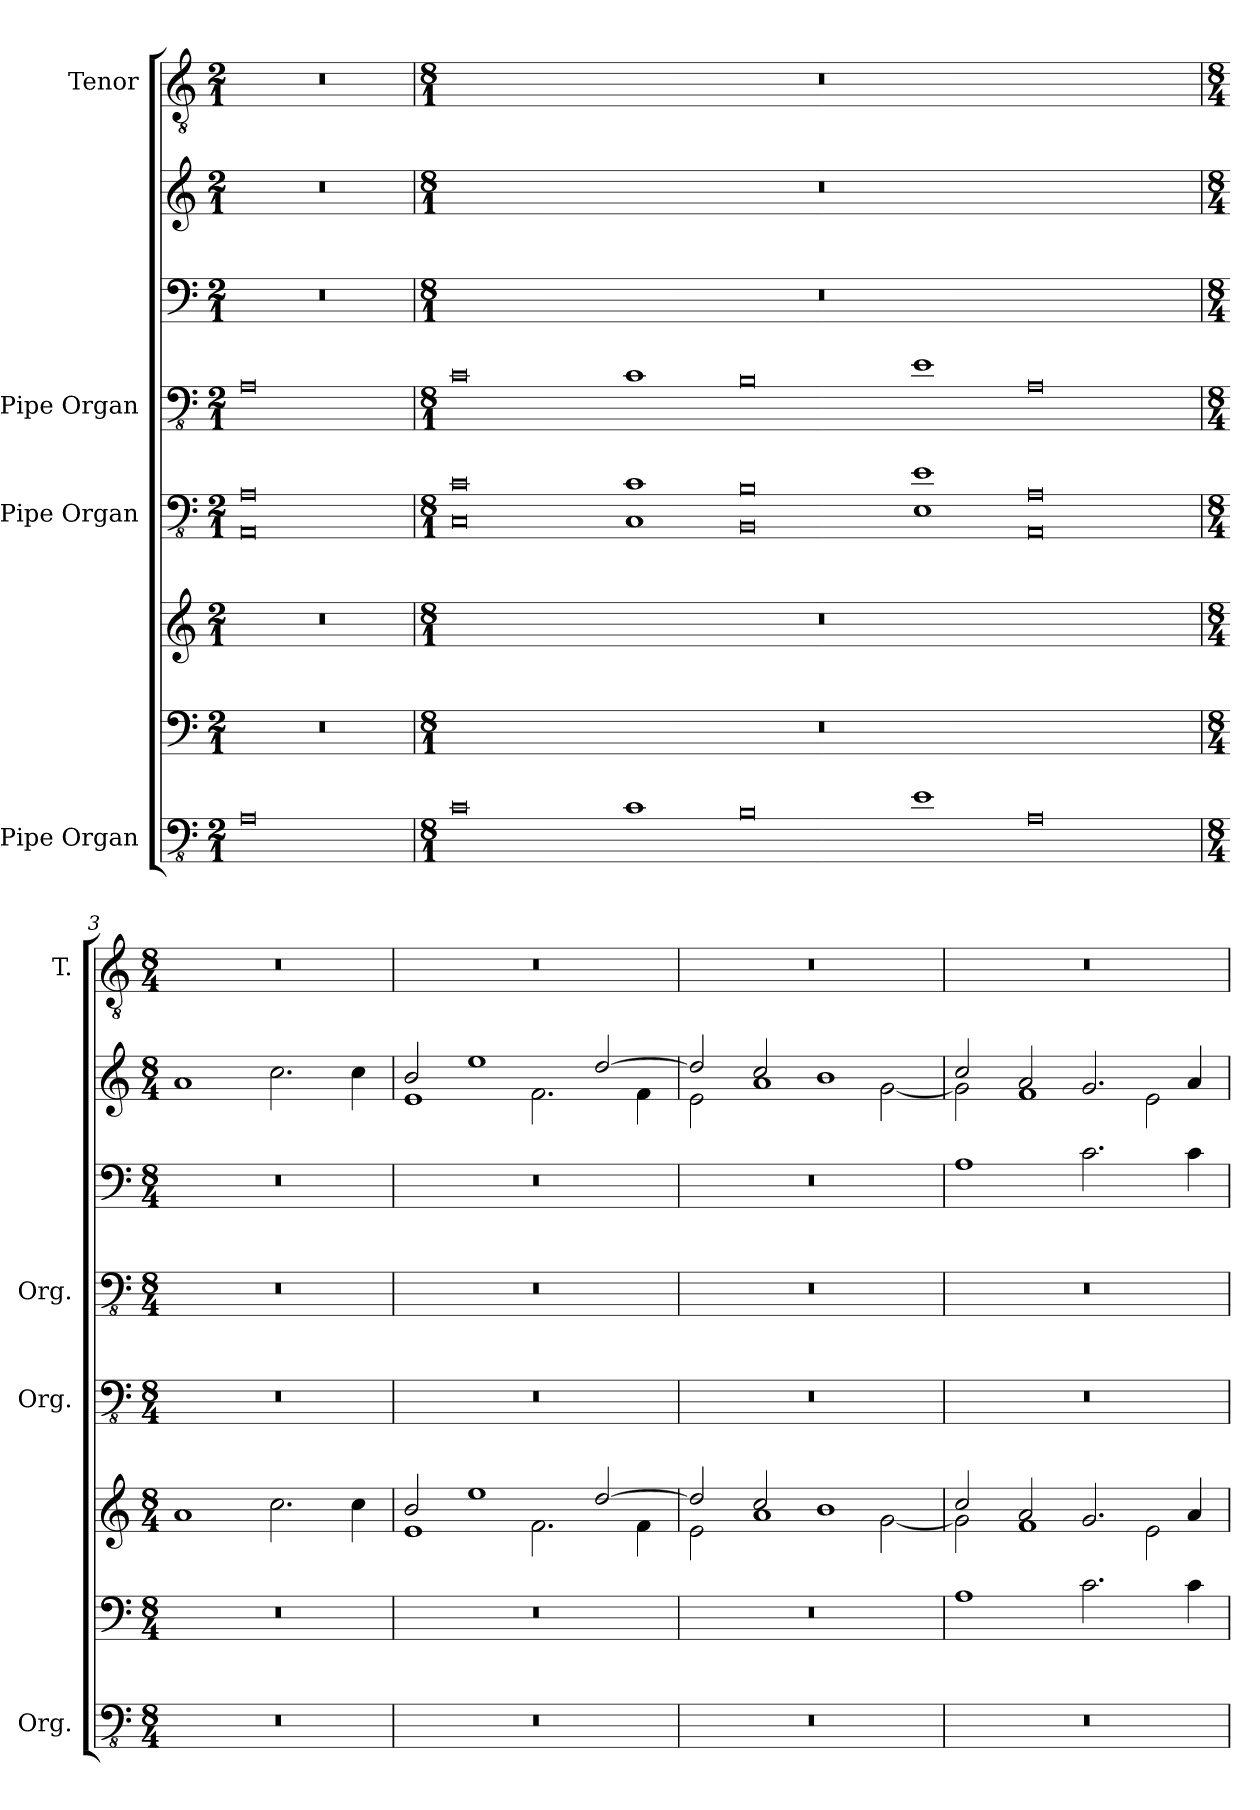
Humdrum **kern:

**kern	**kern	**kern	**kern	**kern	**kern	**kern	**kern
*part4	*part4	*part4	*part3	*part2	*part2	*part2	*part1
*staff8	*staff7	*staff6	*staff5	*staff4	*staff3	*staff2	*staff1
*I"Pipe Organ	*	*	*I"Pipe Organ	*I"Pipe Organ	*	*	*I"Tenor
*I'Org.	*	*	*I'Org.	*I'Org.	*	*	*I'T.
*clefFv4	*clefF4	*clefG2	*clefFv4	*clefFv4	*clefF4	*clefG2	*clefGv2
*k[]	*k[]	*k[]	*k[]	*k[]	*k[]	*k[]	*k[]
*M2/1	*M2/1	*M2/1	*M2/1	*M2/1	*M2/1	*M2/1	*M2/1
*MM240	*MM240	*MM240	*MM240	*MM240	*MM240	*MM240	*MM240
=1	=1	=1	=1	=1	=1	=1	=1
0AAAyy 0AA	0r	0r	0AAA 0AA	0AA	0r	0r	0r
=2	=2	=2	=2	=2	=2	=2	=2
*M8/1	*M8/1	*M8/1	*M8/1	*M8/1	*M8/1	*M8/1	*M8/1
*	*	*	*	*	*	*	*MM360
0CCyy 0C	000r	000r	0CC 0C	0C	000r	000r	000r
1CCyy 1C	.	.	1CC 1C	1C	.	.	.
0BBByy 0BB	.	.	0BBB 0BB	0BB	.	.	.
1EEyy 1E	.	.	1EE 1E	1E	.	.	.
0AAAyyZ 0AAZ	.	.	0AAAZ 0AAZ	0AAZ	.	.	.
=3	=3	=3	=3	=3	=3	=3	=3
*M8/4	*M8/4	*M8/4	*M8/4	*M8/4	*M8/4	*M8/4	*M8/4
*	*	*	*	*	*	*	*MM120
0r	0r	1a	0r	0r	0r	1a	0r
.	.	2.cc\	.	.	.	2.cc\	.
.	.	4cc\	.	.	.	4cc\	.
=4	=4	=4	=4	=4	=4	=4	=4
*	*	*^	*	*	*	*^	*
0r	0r	2b/	1e	0r	0r	0r	2b/	1e	0r
.	.	1ee	.	.	.	.	1ee	.	.
.	.	.	2.f\	.	.	.	.	2.f\	.
.	.	[2dd/	.	.	.	.	[2dd/	.	.
.	.	.	4f\	.	.	.	.	4f\	.
=5	=5	=5	=5	=5	=5	=5	=5	=5	=5
0r	0r	2dd/]	2e\	0r	0r	0r	2dd/]	2e\	0r
.	.	2cc/	1a	.	.	.	2cc/	1a	.
.	.	1b	.	.	.	.	1b	.	.
.	.	.	[2g\	.	.	.	.	[2g\	.
=6	=6	=6	=6	=6	=6	=6	=6	=6	=6
0r	1A	2cc/	2g\]	0r	0r	1A	2cc/	2g\]	0r
.	.	2a/	1f	.	.	.	2a/	1f	.
.	2.c\	2.g/	.	.	.	2.c\	2.g/	.	.
.	.	.	2e\	.	.	.	.	2e\	.
.	4c\	4a/	.	.	.	4c\	4a/	.	.
*	*	*v	*v	*	*	*	*v	*v	*
=	=	=	=	=	=	=	=
*-	*-	*-	*-	*-	*-	*-	*-
